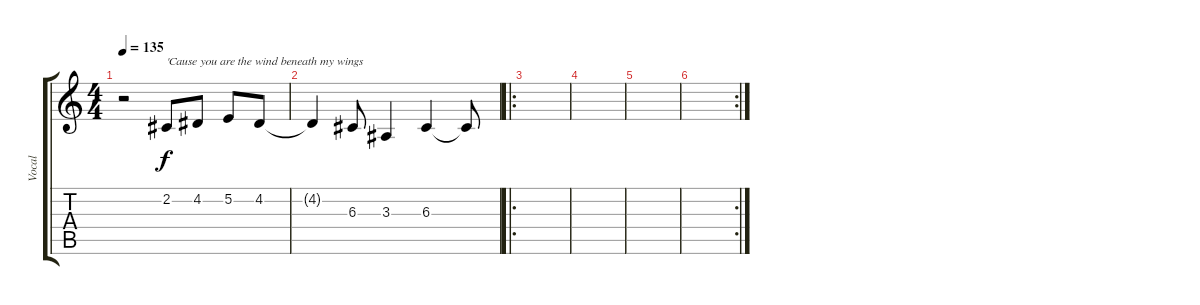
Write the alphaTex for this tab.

\track ("Vocal" "Vocal") {instrument lead6voice}
\staff {score tabs}
\tuning (E4 B3 G3 D3 A2 E2) {hide}
\ts (4 4)
\tempo 135
\clef g2
\ks c
r.2{dy f} 2.2.8{txt "'Cause you are the wind beneath my wings "} 4.2.8 5.2.8 4.2.8 |
4.2{t}.4 6.3.8 3.3.4 6.3.4 6.3{t}.8 |
\ro
|
|
|
\rc 2
